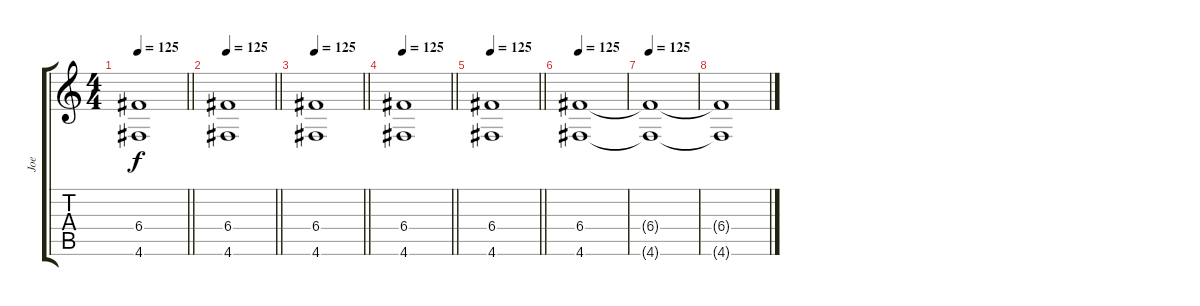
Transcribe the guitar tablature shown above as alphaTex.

\track ("Joe" "Joe") {instrument overdrivenguitar}
\staff {score tabs}
\tuning (D4 A3 F3 C3 G2 D2) {hide}
\ts (4 4)
\tempo 125
\clef g2
\barLineRight lightlight
\ks c
(6.4 4.6).1{dy f} |
\tempo 125
\barLineRight lightlight
(6.4 4.6).1 |
\tempo 125
\barLineRight lightlight
(6.4 4.6).1 |
\tempo 125
\barLineRight lightlight
(6.4 4.6).1 |
\tempo 125
\barLineRight lightlight
(6.4 4.6).1 |
\section ("" "")
\tempo 125
(6.4 4.6).1 |
\tempo 125
(6.4{t} 4.6{t}).1 |
(6.4{t} 4.6{t}).1
